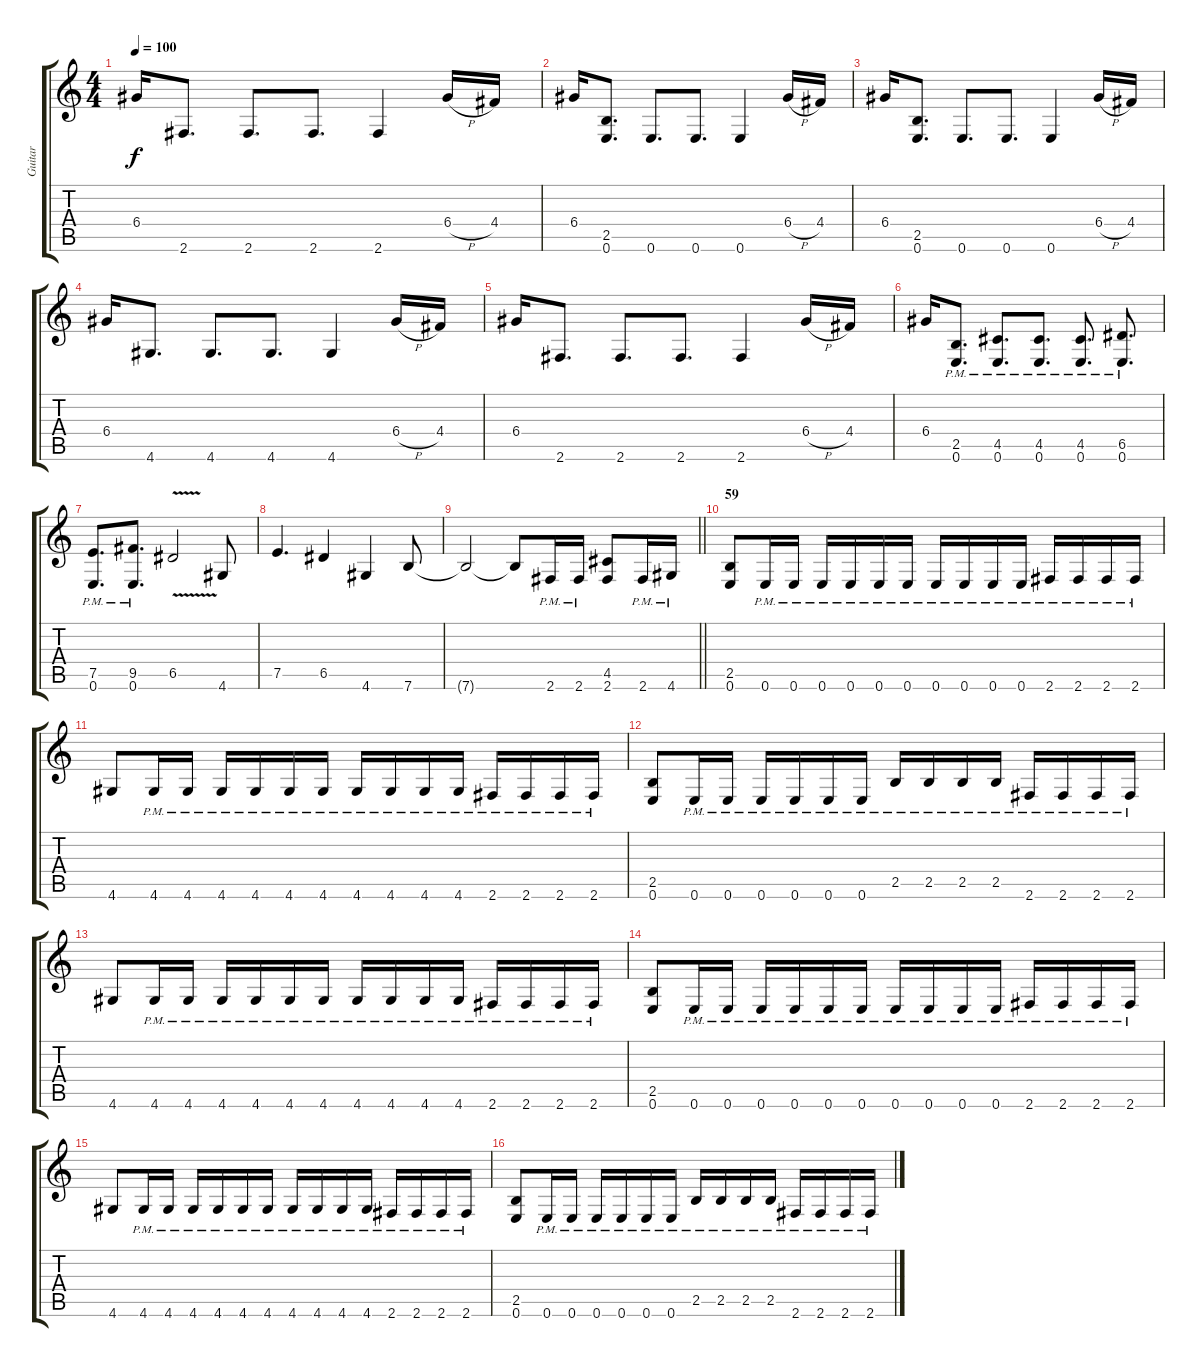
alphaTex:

\track ("Guitar" "Guitar") {instrument distortionguitar}
\staff {score tabs}
\tuning (E4 B3 G3 D3 A2 E2) {hide}
\ts (4 4)
\tempo 100
\clef g2
\ks c
6.4.16{dy f} 2.6.8{d} 2.6.8{d} 2.6.8{d} 2.6.4 6.4{h}.16 4.4.16 |
6.4.16 (2.5 0.6).8{d} 0.6.8{d} 0.6.8{d} 0.6.4 6.4{h}.16 4.4.16 |
6.4.16 (2.5 0.6).8{d} 0.6.8{d} 0.6.8{d} 0.6.4 6.4{h}.16 4.4.16 |
6.4.16 4.6.8{d} 4.6.8{d} 4.6.8{d} 4.6.4 6.4{h}.16 4.4.16 |
6.4.16 2.6.8{d} 2.6.8{d} 2.6.8{d} 2.6.4 6.4{h}.16 4.4.16 |
6.4.16 (2.5 0.6{pm}).8{d} (4.5 0.6{pm}).8{d} (4.5 0.6{pm}).8{d} (4.5 0.6{pm}).8{d} (6.5 0.6{pm}).8{d} |
(7.5 0.6{pm}).8{d} (9.5 0.6{pm}).8{d} 6.5{v}.2 4.6.8 |
7.5.4{d} 6.5.4 4.6.4 7.6.8 |
\barLineRight lightlight
7.6{t}.2 7.6{t}.8 2.6{pm}.16 2.6{pm}.16 (4.5 2.6).8 2.6{pm}.16 4.6{pm}.16 |
\section ("" "59")
(2.5 0.6).8 0.6{pm}.16 0.6{pm}.16 0.6{pm}.16 0.6{pm}.16 0.6{pm}.16 0.6{pm}.16 0.6{pm}.16 0.6{pm}.16 0.6{pm}.16 0.6{pm}.16 2.6{pm}.16 2.6{pm}.16 2.6{pm}.16 2.6{pm}.16 |
4.6.8 4.6{pm}.16 4.6{pm}.16 4.6{pm}.16 4.6{pm}.16 4.6{pm}.16 4.6{pm}.16 4.6{pm}.16 4.6{pm}.16 4.6{pm}.16 4.6{pm}.16 2.6{pm}.16 2.6{pm}.16 2.6{pm}.16 2.6{pm}.16 |
(2.5 0.6).8 0.6{pm}.16 0.6{pm}.16 0.6{pm}.16 0.6{pm}.16 0.6{pm}.16 0.6{pm}.16 2.5{pm}.16 2.5{pm}.16 2.5{pm}.16 2.5{pm}.16 2.6{pm}.16 2.6{pm}.16 2.6{pm}.16 2.6{pm}.16 |
4.6.8 4.6{pm}.16 4.6{pm}.16 4.6{pm}.16 4.6{pm}.16 4.6{pm}.16 4.6{pm}.16 4.6{pm}.16 4.6{pm}.16 4.6{pm}.16 4.6{pm}.16 2.6{pm}.16 2.6{pm}.16 2.6{pm}.16 2.6{pm}.16 |
(2.5 0.6).8 0.6{pm}.16 0.6{pm}.16 0.6{pm}.16 0.6{pm}.16 0.6{pm}.16 0.6{pm}.16 0.6{pm}.16 0.6{pm}.16 0.6{pm}.16 0.6{pm}.16 2.6{pm}.16 2.6{pm}.16 2.6{pm}.16 2.6{pm}.16 |
4.6.8 4.6{pm}.16 4.6{pm}.16 4.6{pm}.16 4.6{pm}.16 4.6{pm}.16 4.6{pm}.16 4.6{pm}.16 4.6{pm}.16 4.6{pm}.16 4.6{pm}.16 2.6{pm}.16 2.6{pm}.16 2.6{pm}.16 2.6{pm}.16 |
(2.5 0.6).8 0.6{pm}.16 0.6{pm}.16 0.6{pm}.16 0.6{pm}.16 0.6{pm}.16 0.6{pm}.16 2.5{pm}.16 2.5{pm}.16 2.5{pm}.16 2.5{pm}.16 2.6{pm}.16 2.6{pm}.16 2.6{pm}.16 2.6{pm}.16
